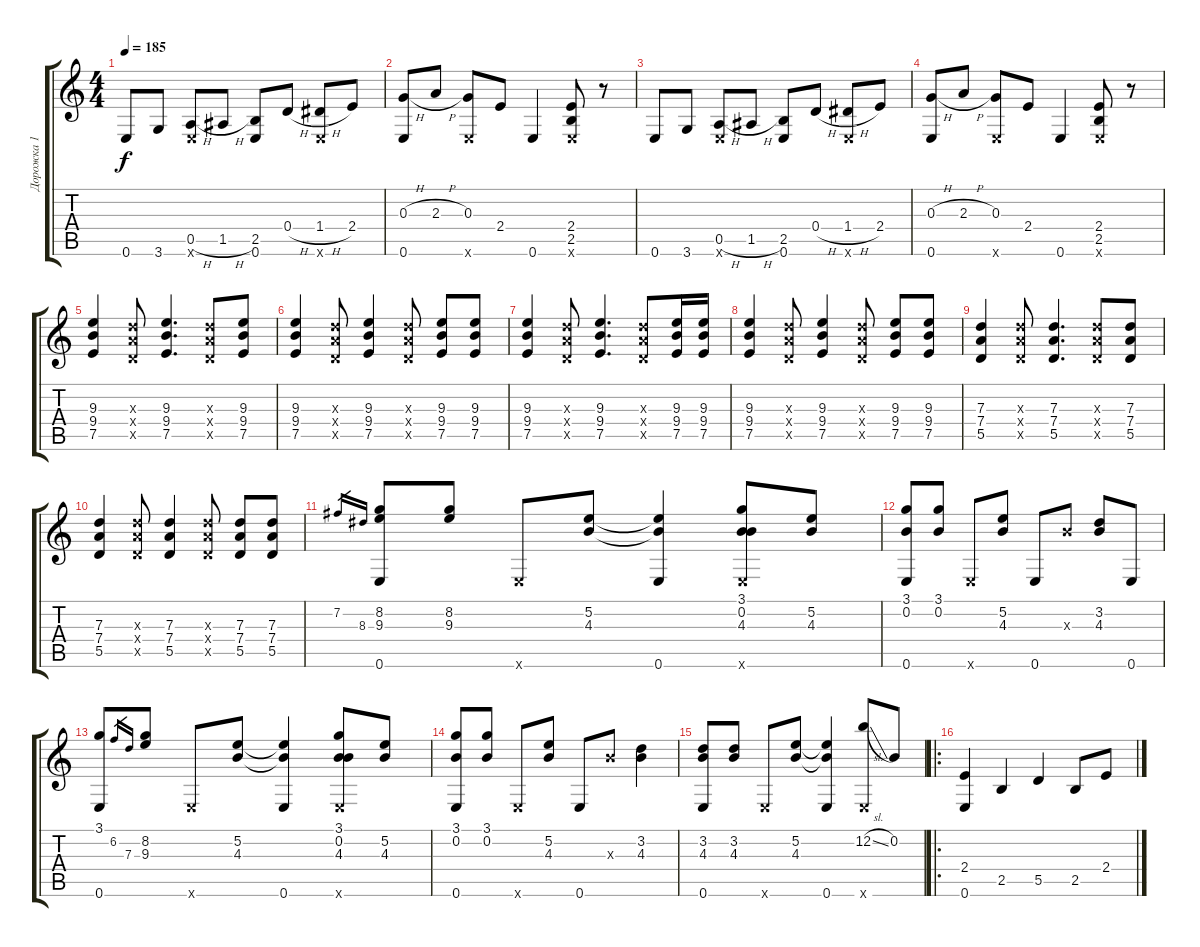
\track ("Дорожка 1" "Дорожка 1") {instrument acousticguitarsteel}
\staff {score tabs}
\tuning (E4 B3 G3 D3 A2 E2) {hide}
\ts (4 4)
\tempo 185
\clef g2
\ks c
0.6.8{dy f} 3.6.8 (0.5{h} 0.6{x}).8 1.5{h}.8 (2.5 0.6).8 0.4{h}.8 (1.4{h} 0.6{x}).8 2.4.8 |
(0.3{h} 0.6).8 2.3{h}.8 (0.3 0.6{x}).8 2.4.8 0.6.4 (2.4 2.5 0.6{x}).8 r.8 |
0.6.8 3.6.8 (0.5{h} 0.6{x}).8 1.5{h}.8 (2.5 0.6).8 0.4{h}.8 (1.4{h} 0.6{x}).8 2.4.8 |
(0.3{h} 0.6).8 2.3{h}.8 (0.3 0.6{x}).8 2.4.8 0.6.4 (2.4 2.5 0.6{x}).8 r.8 |
(9.3 9.4 7.5).4 (7.3{x} 7.4{x} 5.5{x}).8 (9.3 9.4 7.5).4{d} (7.3{x} 7.4{x} 5.5{x}).8 (9.3 9.4 7.5).8 |
(9.3 9.4 7.5).4 (7.3{x} 7.4{x} 5.5{x}).8 (9.3 9.4 7.5).4 (7.3{x} 7.4{x} 5.5{x}).8 (9.3 9.4 7.5).8 (9.3 9.4 7.5).8 |
(9.3 9.4 7.5).4 (7.3{x} 7.4{x} 5.5{x}).8 (9.3 9.4 7.5).4{d} (7.3{x} 7.4{x} 5.5{x}).8 (9.3 9.4 7.5).16 (9.3 9.4 7.5).16 |
(9.3 9.4 7.5).4 (7.3{x} 7.4{x} 5.5{x}).8 (9.3 9.4 7.5).4 (7.3{x} 7.4{x} 5.5{x}).8 (9.3 9.4 7.5).8 (9.3 9.4 7.5).8 |
(7.3 7.4 5.5).4 (7.3{x} 7.4{x} 5.5{x}).8 (7.3 7.4 5.5).4{d} (7.3{x} 7.4{x} 5.5{x}).8 (7.3 7.4 5.5).8 |
(7.3 7.4 5.5).4 (7.3{x} 7.4{x} 5.5{x}).8 (7.3 7.4 5.5).4 (7.3{x} 7.4{x} 5.5{x}).8 (7.3 7.4 5.5).8 (7.3 7.4 5.5).8 |
7.2.16{gr} 8.3.16{gr} (8.2 9.3 0.6).8 (8.2 9.3).8 0.6{x}.8 (5.2 4.3).8 (5.2{t} 4.3{t} 0.6).4 (3.1 0.2 4.3 0.6{x}).8 (5.2 4.3).8 |
(3.1 0.2 0.6).8 (3.1 0.2).8 0.6{x}.8 (5.2 4.3).8 0.6.8 4.3{x}.8 (3.2 4.3).8 0.6.8 |
(3.1 0.6).8 6.2.16{gr} 7.3.16{gr} (8.2 9.3).8 0.6{x}.8 (5.2 4.3).8 (5.2{t} 4.3{t} 0.6).4 (3.1 0.2 4.3 0.6{x}).8 (5.2 4.3).8 |
(3.1 0.2 0.6).8 (3.1 0.2).8 0.6{x}.8 (5.2 4.3).8 0.6.8 4.3{x}.8 (3.2 4.3).4 |
(3.2 4.3 0.6).8 (3.2 4.3).8 0.6{x}.8 (5.2 4.3).8 (5.2{t} 4.3{t} 0.6).4 (12.2{sl} 0.6{x}).8 0.2.8 |
\ro
(2.4 0.6).4 2.5.4 5.5.4 2.5.8 2.4.8
